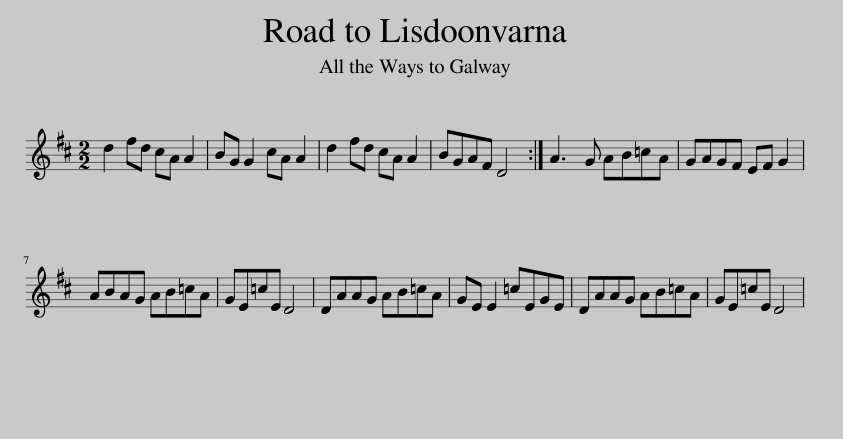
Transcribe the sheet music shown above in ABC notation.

X:1
L:1/8
M:2/2
I:linebreak $
K:D
V:1 treble
V:1
 d2 fd cA A2 | BG G2 cA A2 | d2 fd cA A2 | BGAF D4 :| A3 G AB=cA | %5
 GAGF EF G2 |$ ABAG AB=cA | GE=cE D4 | DAAG AB=cA | GE E2 =cEGE | %10
 DAAG AB=cA | GE=cE D4 | %12
